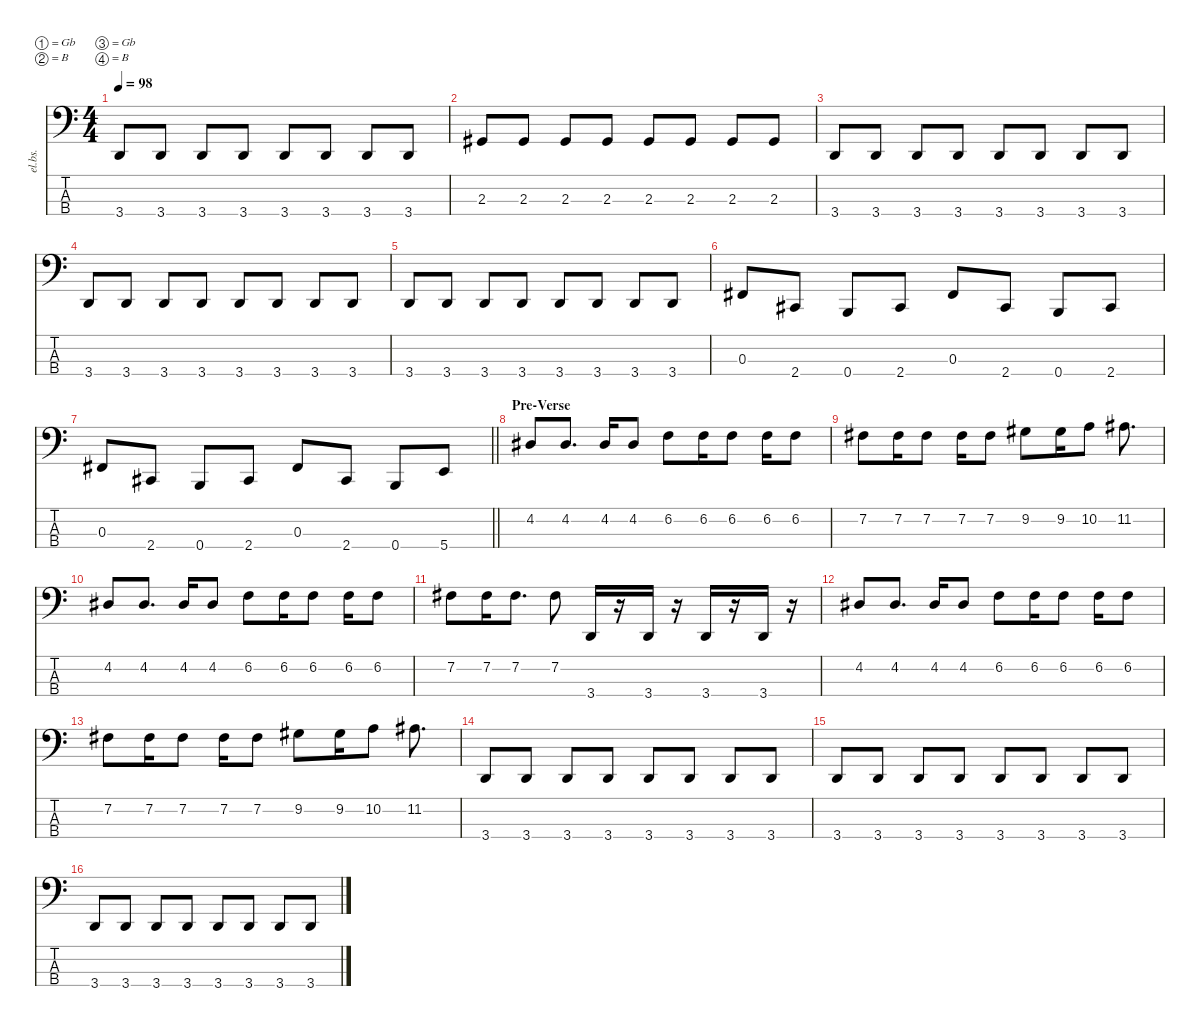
\defaultSystemsLayout 4
\hideDynamics
\bracketExtendMode nobrackets
\otherSystemsTrackNameOrientation horizontal
\track ("Jean Savoie" "el.bs.") {instrument electricbasspick}
\staff {score tabs}
\tuning (Gb2 B1 Gb1 B0)
\ts (4 4)
\tempo 98
\clef f4
\ks c
3.4.8{dy f beam Up} 3.4.8{beam Up} 3.4.8{beam Up} 3.4.8{beam Up} 3.4.8{beam Up} 3.4.8{beam Up} 3.4.8{beam Up} 3.4.8{beam Up} |
2.3{acc #}.8{beam Up} 2.3{acc #}.8{beam Up} 2.3{acc #}.8{beam Up} 2.3{acc #}.8{beam Up} 2.3{acc #}.8{beam Up} 2.3{acc #}.8{beam Up} 2.3{acc #}.8{beam Up} 2.3{acc #}.8{beam Up} |
3.4.8{beam Up} 3.4.8{beam Up} 3.4.8{beam Up} 3.4.8{beam Up} 3.4.8{beam Up} 3.4.8{beam Up} 3.4.8{beam Up} 3.4.8{beam Up} |
3.4.8{beam Up} 3.4.8{beam Up} 3.4.8{beam Up} 3.4.8{beam Up} 3.4.8{beam Up} 3.4.8{beam Up} 3.4.8{beam Up} 3.4.8{beam Up} |
3.4.8{beam Up} 3.4.8{beam Up} 3.4.8{beam Up} 3.4.8{beam Up} 3.4.8{beam Up} 3.4.8{beam Up} 3.4.8{beam Up} 3.4.8{beam Up} |
0.3{acc #}.8{beam Up} 2.4{acc #}.8{beam Up} 0.4.8{beam Up} 2.4{acc #}.8{beam Up} 0.3{acc #}.8{beam Up} 2.4{acc #}.8{beam Up} 0.4.8{beam Up} 2.4{acc #}.8{beam Up} |
\barLineRight lightlight
0.3{acc #}.8{beam Up} 2.4{acc #}.8{beam Up} 0.4.8{beam Up} 2.4{acc #}.8{beam Up} 0.3{acc #}.8{beam Up} 2.4{acc #}.8{beam Up} 0.4.8{beam Up} 5.4.8{beam Up} |
\section ("" "Pre-Verse")
4.2{acc #}.8{beam Up} 4.2{acc #}.8{d beam Up} 4.2{acc #}.16{beam Up} 4.2{acc #}.8{beam Up} 6.2.8{beam Down} 6.2.16{beam Down} 6.2.8{beam Down} 6.2.16{beam Down} 6.2.8{beam Down} |
7.2{acc #}.8{beam Down} 7.2{acc #}.16{beam Down} 7.2{acc #}.8{beam Down} 7.2{acc #}.16{beam Down} 7.2{acc #}.8{beam Down} 9.2{acc #}.8{beam Down} 9.2{acc #}.16{beam Down} 10.2.8{beam Down} 11.2{acc #}.8{d beam Down} |
4.2{acc #}.8{beam Up} 4.2{acc #}.8{d beam Up} 4.2{acc #}.16{beam Up} 4.2{acc #}.8{beam Up} 6.2.8{beam Down} 6.2.16{beam Down} 6.2.8{beam Down} 6.2.16{beam Down} 6.2.8{beam Down} |
7.2{acc #}.8{beam Down} 7.2{acc #}.16{beam Down} 7.2{acc #}.8{d beam Down} 7.2{acc #}.8{beam Down} 3.4.16{beam Up} r.16{beam Up} 3.4.16{beam Up} r.16{beam Up} 3.4.16{beam Up} r.16{beam Up} 3.4.16{beam Up} r.16{beam Up} |
4.2{acc #}.8{beam Up} 4.2{acc #}.8{d beam Up} 4.2{acc #}.16{beam Up} 4.2{acc #}.8{beam Up} 6.2.8{beam Down} 6.2.16{beam Down} 6.2.8{beam Down} 6.2.16{beam Down} 6.2.8{beam Down} |
7.2{acc #}.8{beam Down} 7.2{acc #}.16{beam Down} 7.2{acc #}.8{beam Down} 7.2{acc #}.16{beam Down} 7.2{acc #}.8{beam Down} 9.2{acc #}.8{beam Down} 9.2{acc #}.16{beam Down} 10.2.8{beam Down} 11.2{acc #}.8{d beam Down} |
3.4.8{beam Up} 3.4.8{beam Up} 3.4.8{beam Up} 3.4.8{beam Up} 3.4.8{beam Up} 3.4.8{beam Up} 3.4.8{beam Up} 3.4.8{beam Up} |
3.4.8{beam Up} 3.4.8{beam Up} 3.4.8{beam Up} 3.4.8{beam Up} 3.4.8{beam Up} 3.4.8{beam Up} 3.4.8{beam Up} 3.4.8{beam Up} |
3.4.8{beam Up} 3.4.8{beam Up} 3.4.8{beam Up} 3.4.8{beam Up} 3.4.8{beam Up} 3.4.8{beam Up} 3.4.8{beam Up} 3.4.8{beam Up}
